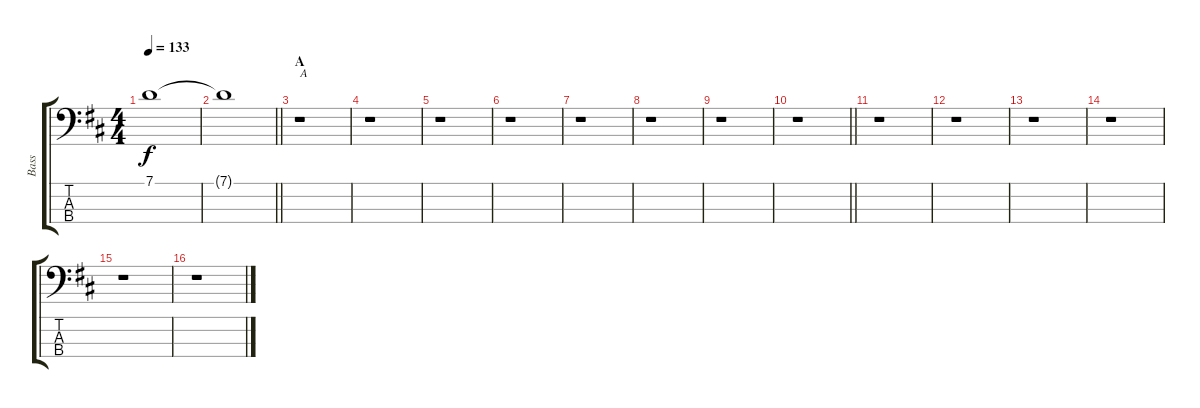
\track ("Bass" "Bass") {instrument electricbasspick}
\staff {score tabs}
\tuning (G2 D2 A1 E1) {hide}
\ts (4 4)
\tempo 133
\clef f4
\ks d
7.1.1{dy f} |
\barLineRight lightlight
7.1{t}.1 |
\section ("" "A")
r.1{txt "A"} |
r.1 |
r.1 |
r.1 |
r.1 |
r.1 |
r.1 |
\barLineRight lightlight
r.1 |
r.1 |
r.1 |
r.1 |
r.1 |
r.1 |
r.1
